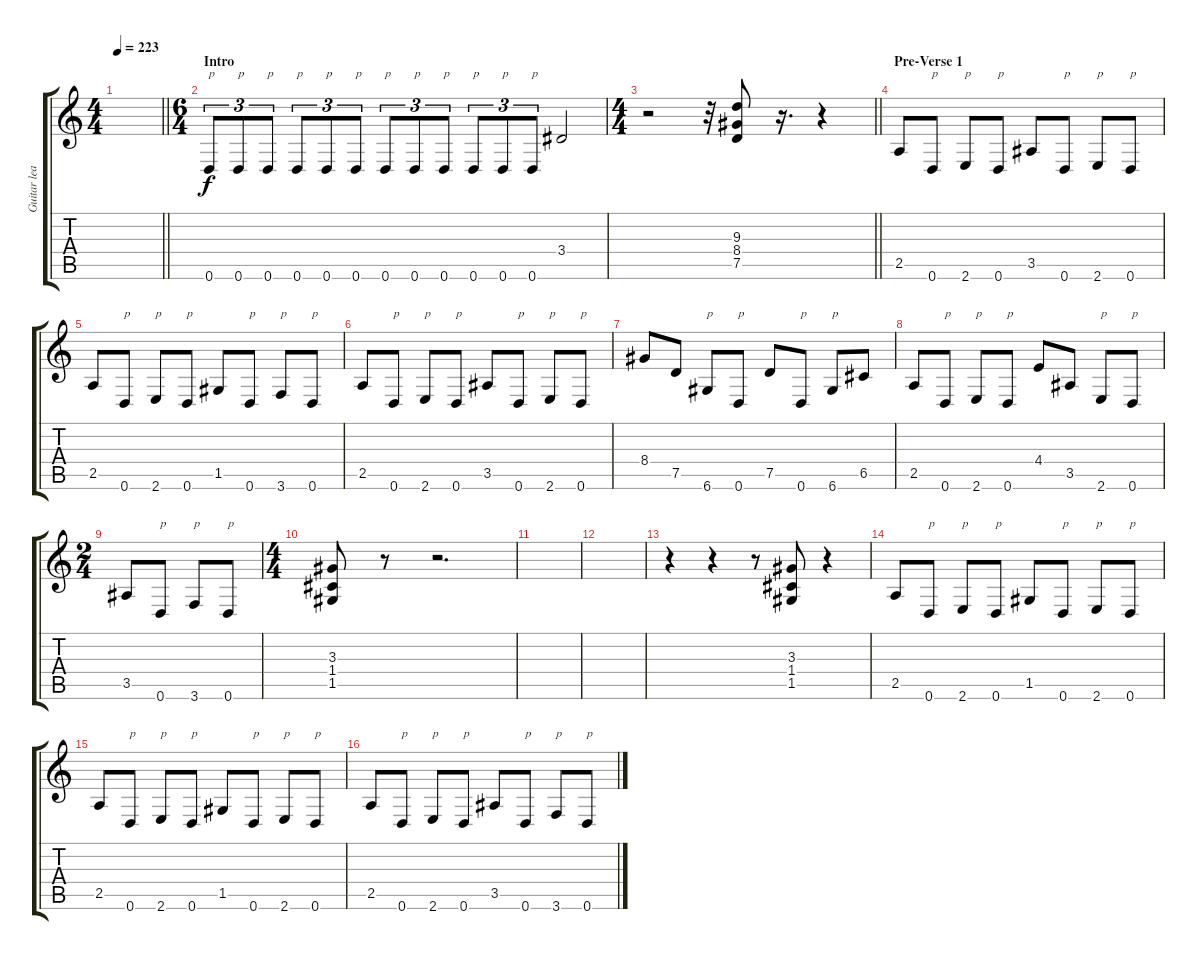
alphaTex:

\track ("Guitar lead 2" "Guitar lea") {instrument distortionguitar}
\staff {score tabs}
\tuning (D4 A3 F3 C3 G2 D2) {hide}
\ts (4 4)
\tempo 223
\clef g2
\barLineRight lightlight
\ks c
|
\ts (6 4)
\section ("" "Intro")
0.6.8{tu (3 2) txt "p"} 0.6.8{tu (3 2) txt "p"} 0.6.8{tu (3 2) txt "p"} 0.6.8{tu (3 2) txt "p"} 0.6.8{tu (3 2) txt "p"} 0.6.8{tu (3 2) txt "p"} 0.6.8{tu (3 2) txt "p"} 0.6.8{tu (3 2) txt "p"} 0.6.8{tu (3 2) txt "p"} 0.6.8{tu (3 2) txt "p"} 0.6.8{tu (3 2) txt "p"} 0.6.8{tu (3 2) txt "p"} 3.4.2 |
\ts (4 4)
\barLineRight lightlight
r.2 r.32 (9.3 8.4 7.5).8 r.16{d} r.4 |
\section ("" "Pre-Verse 1")
2.5.8 0.6.8{txt "p"} 2.6.8{txt "p"} 0.6.8{txt "p"} 3.5.8 0.6.8{txt "p"} 2.6.8{txt "p"} 0.6.8{txt "p"} |
2.5.8 0.6.8{txt "p"} 2.6.8{txt "p"} 0.6.8{txt "p"} 1.5.8 0.6.8{txt "p"} 3.6.8{txt "p"} 0.6.8{txt "p"} |
2.5.8 0.6.8{txt "p"} 2.6.8{txt "p"} 0.6.8{txt "p"} 3.5.8 0.6.8{txt "p"} 2.6.8{txt "p"} 0.6.8{txt "p"} |
8.4.8 7.5.8 6.6.8{txt "p"} 0.6.8{txt "p"} 7.5.8 0.6.8{txt "p"} 6.6.8{txt "p"} 6.5.8 |
2.5.8 0.6.8{txt "p"} 2.6.8{txt "p"} 0.6.8{txt "p"} 4.4.8 3.5.8 2.6.8{txt "p"} 0.6.8{txt "p"} |
\ts (2 4)
3.5.8 0.6.8{txt "p"} 3.6.8{txt "p"} 0.6.8{txt "p"} |
\ts (4 4)
(3.3 1.4 1.5).8 r.8 r.2{d} |
|
|
r.4 r.4 r.8 (3.3 1.4 1.5).8 r.4 |
2.5.8 0.6.8{txt "p"} 2.6.8{txt "p"} 0.6.8{txt "p"} 1.5.8 0.6.8{txt "p"} 2.6.8{txt "p"} 0.6.8{txt "p"} |
2.5.8 0.6.8{txt "p"} 2.6.8{txt "p"} 0.6.8{txt "p"} 1.5.8 0.6.8{txt "p"} 2.6.8{txt "p"} 0.6.8{txt "p"} |
2.5.8 0.6.8{txt "p"} 2.6.8{txt "p"} 0.6.8{txt "p"} 3.5.8 0.6.8{txt "p"} 3.6.8{txt "p"} 0.6.8{txt "p"}
